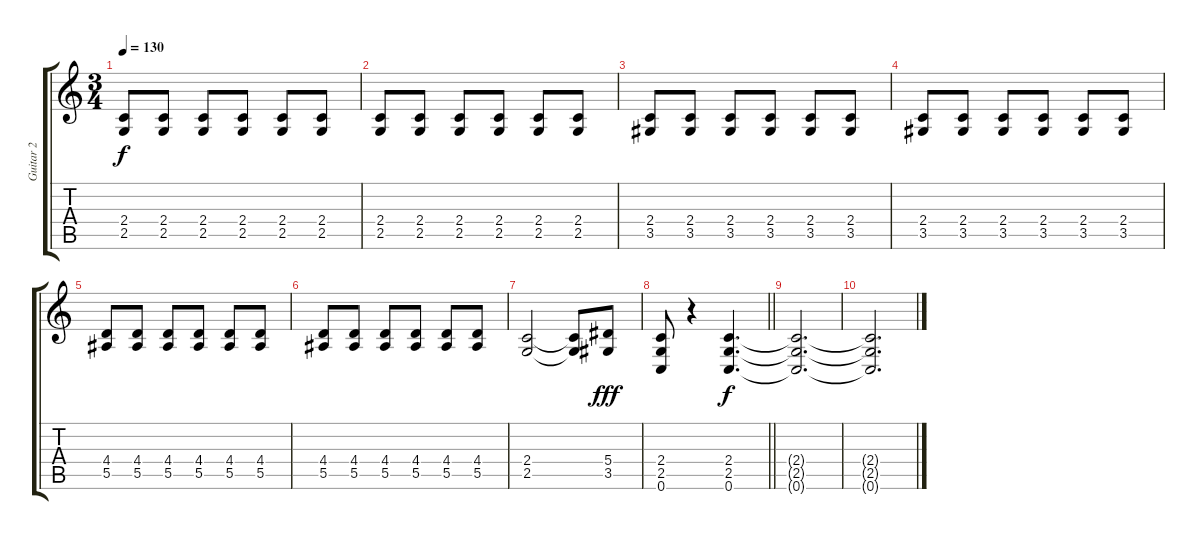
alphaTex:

\track ("Guitar 2" "Guitar 2") {instrument distortionguitar}
\staff {score tabs}
\tuning (C4 G3 Eb3 Bb2 F2 C2) {hide}
\ts (3 4)
\section ("" "")
\tempo 130
\clef g2
\ks c
(2.4 2.5).8{dy f} (2.4 2.5).8 (2.4 2.5).8 (2.4 2.5).8 (2.4 2.5).8 (2.4 2.5).8 |
(2.4 2.5).8 (2.4 2.5).8 (2.4 2.5).8 (2.4 2.5).8 (2.4 2.5).8 (2.4 2.5).8 |
(2.4 3.5).8 (2.4 3.5).8 (2.4 3.5).8 (2.4 3.5).8 (2.4 3.5).8 (2.4 3.5).8 |
(2.4 3.5).8 (2.4 3.5).8 (2.4 3.5).8 (2.4 3.5).8 (2.4 3.5).8 (2.4 3.5).8 |
(4.4 5.5).8 (4.4 5.5).8 (4.4 5.5).8 (4.4 5.5).8 (4.4 5.5).8 (4.4 5.5).8 |
(4.4 5.5).8 (4.4 5.5).8 (4.4 5.5).8 (4.4 5.5).8 (4.4 5.5).8 (4.4 5.5).8 |
(2.4 2.5).2 (2.4{t} 2.5{t}).8 (5.4 3.5).8{dy fff} |
\barLineRight lightlight
(2.4 2.5 0.6).8 r.4 (2.4 2.5 0.6).4{d dy f} |
(2.4{t} 2.5{t} 0.6{t}).2{d} |
(2.4{t} 2.5{t} 0.6{t}).2{d}
